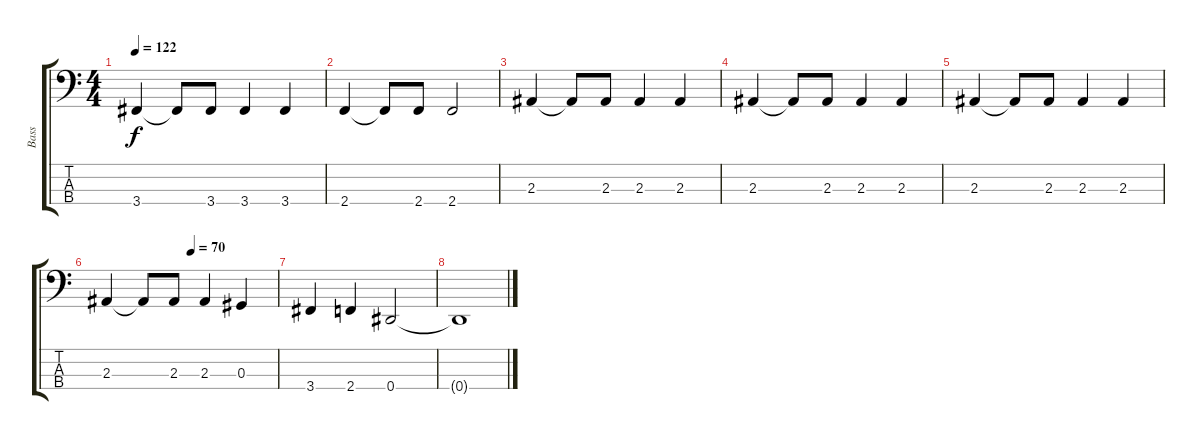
\track ("Bass" "Bass") {instrument electricbassfinger}
\staff {score tabs}
\tuning (Gb2 Db2 Ab1 Eb1) {hide}
\ts (4 4)
\tempo 122
\clef f4
\ks c
3.4.4{dy f} 3.4{t}.8 3.4.8 3.4.4 3.4.4 |
2.4.4 2.4{t}.8 2.4.8 2.4.2 |
2.3.4 2.3{t}.8 2.3.8 2.3.4 2.3.4 |
2.3.4 2.3{t}.8 2.3.8 2.3.4 2.3.4 |
2.3.4 2.3{t}.8 2.3.8 2.3.4 2.3.4 |
\tempo (70 0.5)
2.3.4 2.3{t}.8 2.3.8 2.3.4 0.3.4 |
3.4.4 2.4.4 0.4.2 |
0.4{t}.1
